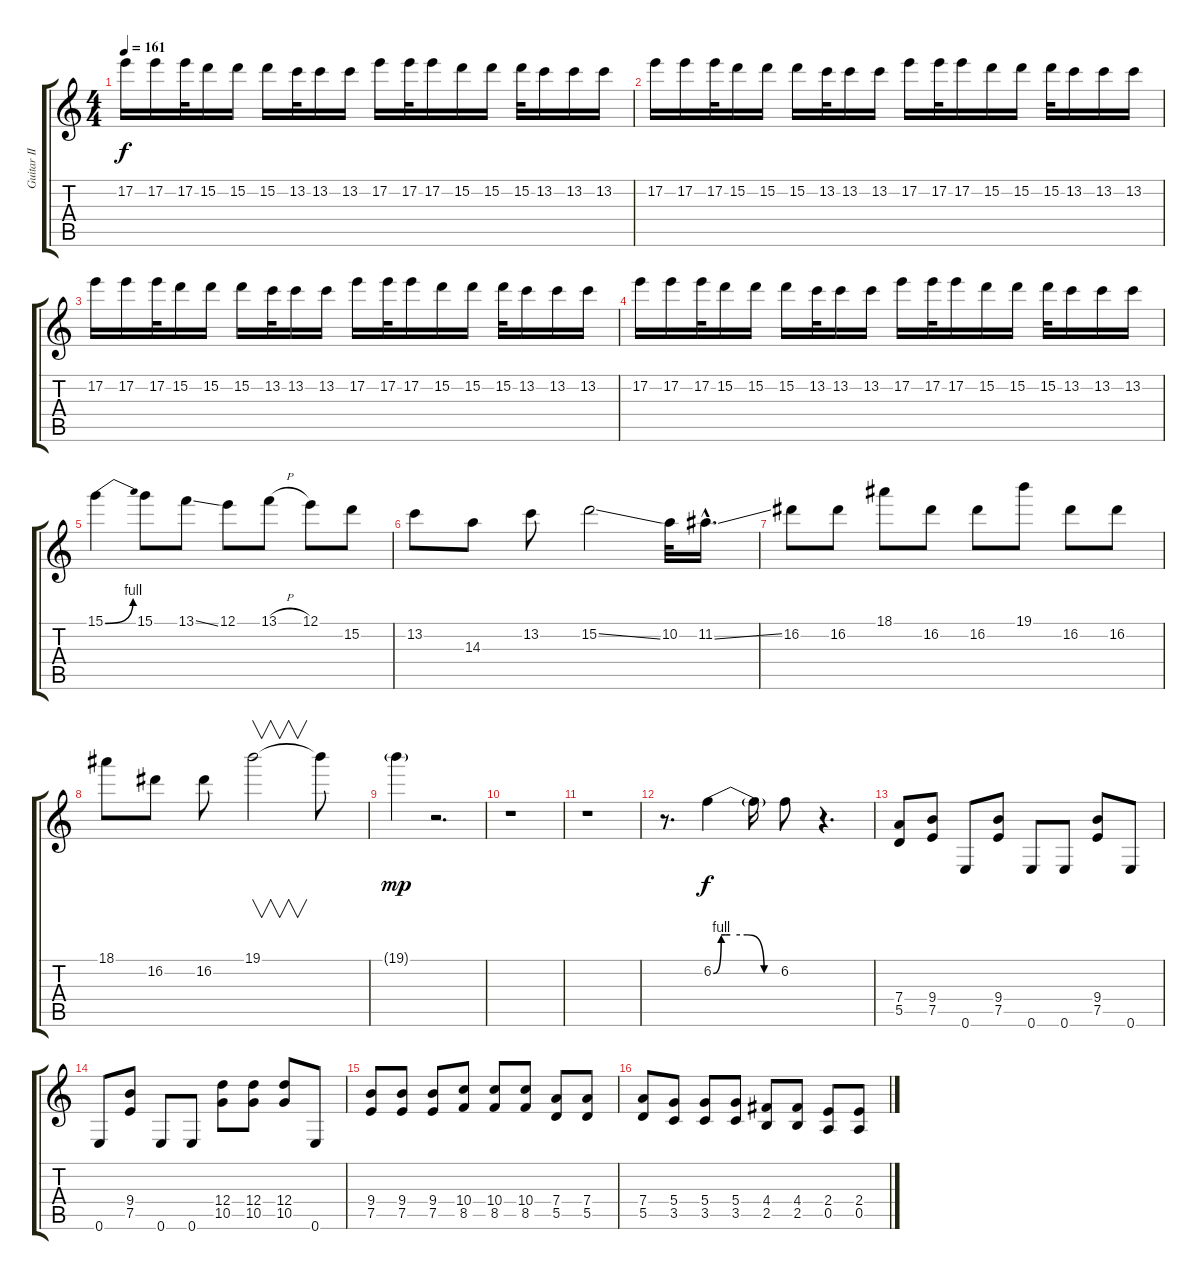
\track ("Guitar II" "Guitar II") {instrument distortionguitar}
\staff {score tabs}
\tuning (E4 B3 G3 D3 A2 E2) {hide}
\ts (4 4)
\tempo 161
\clef g2
\ks c
17.2.16{dy f} 17.2.16 17.2.32 15.2.16 15.2.16 15.2.16 13.2.32 13.2.16 13.2.16 17.2.16 17.2.32 17.2.16 15.2.16 15.2.16 15.2.32 13.2.16 13.2.16 13.2.16 |
17.2.16 17.2.16 17.2.32 15.2.16 15.2.16 15.2.16 13.2.32 13.2.16 13.2.16 17.2.16 17.2.32 17.2.16 15.2.16 15.2.16 15.2.32 13.2.16 13.2.16 13.2.16 |
17.2.16 17.2.16 17.2.32 15.2.16 15.2.16 15.2.16 13.2.32 13.2.16 13.2.16 17.2.16 17.2.32 17.2.16 15.2.16 15.2.16 15.2.32 13.2.16 13.2.16 13.2.16 |
17.2.16 17.2.16 17.2.32 15.2.16 15.2.16 15.2.16 13.2.32 13.2.16 13.2.16 17.2.16 17.2.32 17.2.16 15.2.16 15.2.16 15.2.32 13.2.16 13.2.16 13.2.16 |
15.1{be (bend 0 0 60 4)}.4 15.1.8 13.1{ss}.8 12.1.8 13.1{h}.8 12.1.8 15.2.8 |
13.2.8 14.3.8 13.2.8 15.2{ss}.2 10.2.32 11.2{ss hac}.16{d} |
16.2.8 16.2.8 18.1.8 16.2.8 16.2.8 19.1.8 16.2.8 16.2.8 |
18.1.8 16.2.8 16.2.8 19.1.2{v} 19.1{t}.8 |
19.1{g}.4{dy mp} r.2{d} |
r.1 |
r.1 |
r.8{d} 6.2{be (custom 0 0 7 4 11 4 15 4 30 4 45 0 60 0)}.4{dy f} 6.2{t}.16 6.2.8 r.4{d} |
(7.4 5.5).8 (9.4 7.5).8 0.6.8 (9.4 7.5).8 0.6.8 0.6.8 (9.4 7.5).8 0.6.8 |
0.6.8 (9.4 7.5).8 0.6.8 0.6.8 (12.4 10.5).8 (12.4 10.5).8 (12.4 10.5).8 0.6.8 |
(9.4 7.5).8 (9.4 7.5).8 (9.4 7.5).8 (10.4 8.5).8 (10.4 8.5).8 (10.4 8.5).8 (7.4 5.5).8 (7.4 5.5).8 |
(7.4 5.5).8 (5.4 3.5).8 (5.4 3.5).8 (5.4 3.5).8 (4.4 2.5).8 (4.4 2.5).8 (2.4 0.5).8 (2.4 0.5).8
